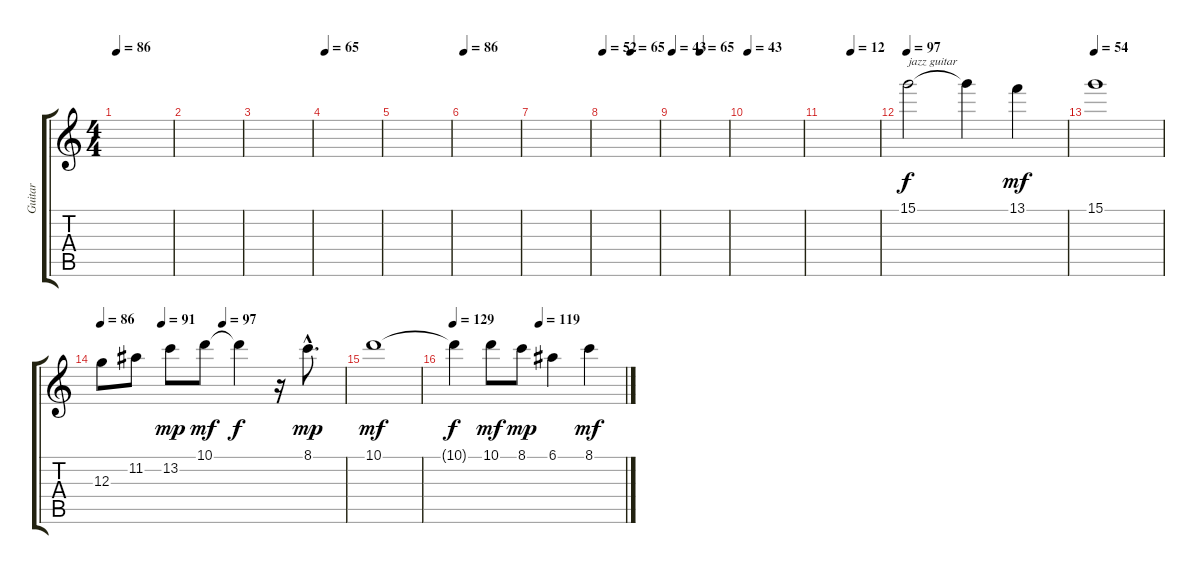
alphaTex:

\track ("Guitar" "Guitar") {instrument electricguitarjazz}
\staff {score tabs}
\tuning (E4 B3 G3 D3 A2 E2) {hide}
\ts (4 4)
\tempo 86
\clef g2
\ks c
|
|
|
\tempo 65
|
|
\tempo 86
|
|
\tempo 52
\tempo (65 0.5)
|
\tempo 43
\tempo (65 0.5)
|
\tempo 43
|
\tempo (12 0.5)
|
\tempo 97
15.1.2{txt "jazz guitar" instrument electricguitarjazz} 15.1{t}.4 13.1.4{dy mf} |
\tempo 54
15.1.1 |
\tempo 86
\tempo (91 0.25)
\tempo (97 0.5)
12.3.8 11.2.8 13.2.8{dy mp} 10.1.8{dy mf} 10.1{t}.4{dy f} r.16 8.1{hac}.8{d dy mp} |
10.1.1{dy mf} |
\tempo 129
\tempo (119 0.5)
10.1{t}.4{dy f} 10.1.8{dy mf} 8.1.8{dy mp} 6.1.4 8.1.4{dy mf}
